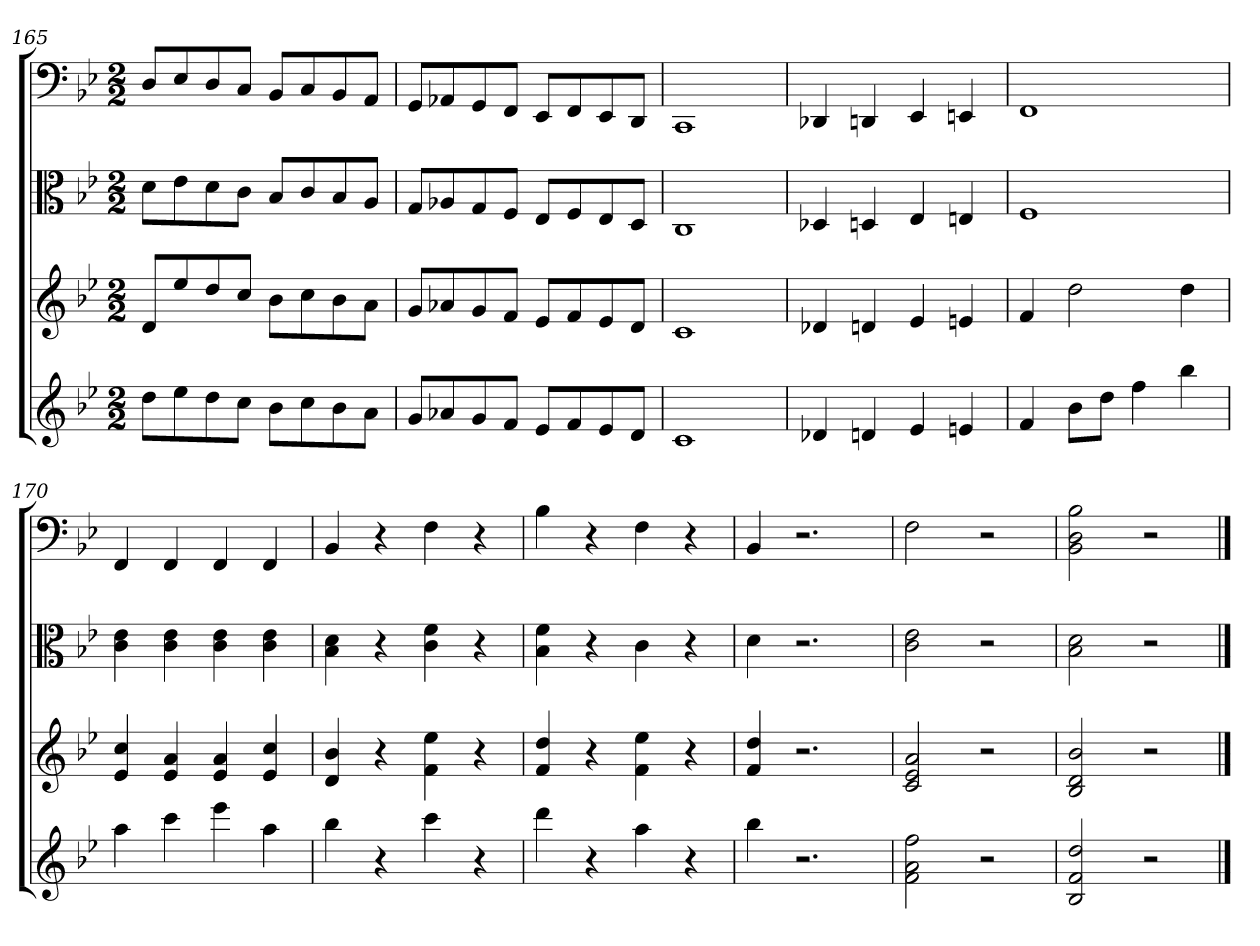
**kern	**kern	**kern	**kern
*part4	*part3	*part2	*part1
*staff4	*staff3	*staff2	*staff1
*	*	*clefC3	*clefF4
*k[b-e-]	*k[b-e-]	*k[b-e-]	*k[b-e-]
*B-:	*B-:	*B-:	*B-:
*M2/2	*M2/2	*M2/2	*M2/2
=165	=165	=165	=165
8ddL	8dL	8d\L	8D/L
8ee-	8ee-	8e-\	8E-/
8dd	8dd	8d\	8D/
8ccJ	8ccJ	8c\J	8C/J
8b-L	8b-L	8B-/L	8BB-/L
8cc	8cc	8c/	8C/
8b-	8b-	8B-/	8BB-/
8aJ	8aJ	8A/J	8AA/J
=166	=166	=166	=166
8gL	8gL	8G/L	8GG/L
8a-X	8a-X	8A-X/	8AA-X/
8g	8g	8G/	8GG/
8fJ	8fJ	8F/J	8FF/J
8e-L	8e-L	8E-/L	8EE-/L
8f	8f	8F/	8FF/
8e-	8e-	8E-/	8EE-/
8dJ	8dJ	8D/J	8DD/J
=167	=167	=167	=167
1c	1c	1C	1CC
=168	=168	=168	=168
4d-X	4d-X	4D-X	4DD-X
4dn	4dn	4Dn	4DDn
4e-	4e-	4E-	4EE-
4en	4en	4En	4EEn
=169	=169	=169	=169
4f	4f	1F	1FF
8b-L	2dd	.	.
8ddJ	.	.	.
4ff	.	.	.
4bb-	4dd	.	.
=170	=170	=170	=170
4aa	4e- 4cc	4c 4e-	4FF
4ccc	4e- 4a	4c 4e-	4FF
4eee-	4e- 4a	4c 4e-	4FF
4aa	4e- 4cc	4c 4e-	4FF
=171	=171	=171	=171
4bb-	4d 4b-	4B- 4d	4BB-
4r	4r	4r	4r
4ccc	4f 4ee-	4c 4f	4F
4r	4r	4r	4r
=172	=172	=172	=172
4ddd	4f 4dd	4B- 4f	4B-
4r	4r	4r	4r
4aa	4f 4ee-	4c	4F
4r	4r	4r	4r
=173	=173	=173	=173
4bb-	4f 4dd	4d	4BB-
2.r	2.r	2.r	2.r
=174	=174	=174	=174
2f 2a 2ff	2c 2e- 2a	2c 2e-	2F
2r	2r	2r	2r
=175	=175	=175	=175
2B- 2f 2dd	2B- 2d 2b-	2B- 2d	2BB- 2D 2B-
2r	2r	2r	2r
==	==	==	==
*-	*-	*-	*-
